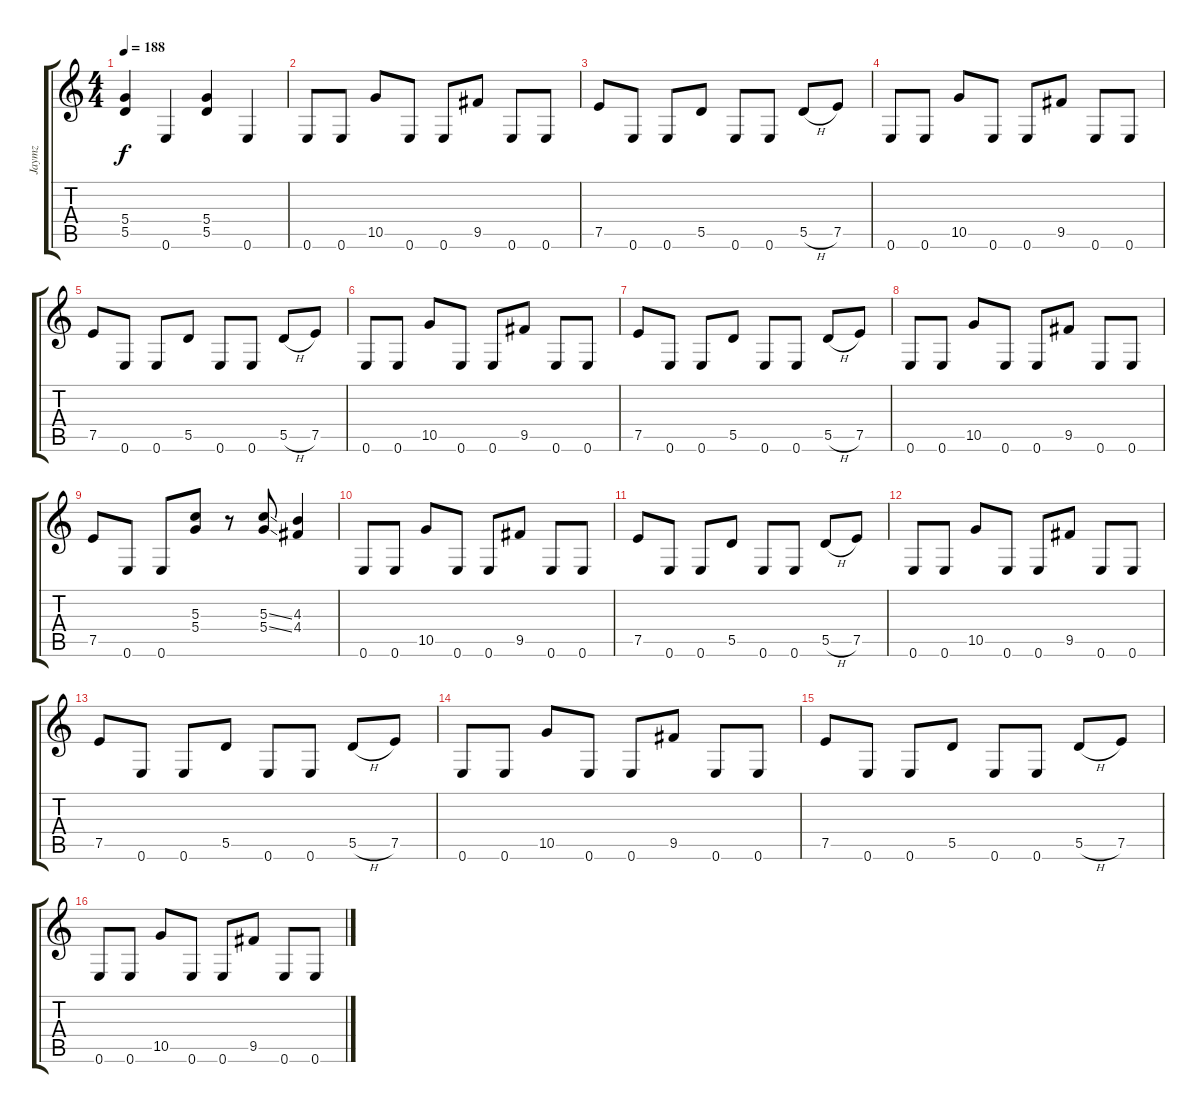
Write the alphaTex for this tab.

\track ("Jaymz" "Jaymz") {instrument distortionguitar}
\staff {score tabs}
\tuning (E4 B3 G3 D3 A2 E2) {hide}
\ts (4 4)
\tempo 188
\clef g2
\ks c
(5.4 5.5).4{dy f} 0.6.4 (5.4 5.5).4 0.6.4 |
0.6.8 0.6.8 10.5.8 0.6.8 0.6.8 9.5.8 0.6.8 0.6.8 |
7.5.8 0.6.8 0.6.8 5.5.8 0.6.8 0.6.8 5.5{h}.8 7.5.8 |
0.6.8 0.6.8 10.5.8 0.6.8 0.6.8 9.5.8 0.6.8 0.6.8 |
7.5.8 0.6.8 0.6.8 5.5.8 0.6.8 0.6.8 5.5{h}.8 7.5.8 |
0.6.8 0.6.8 10.5.8 0.6.8 0.6.8 9.5.8 0.6.8 0.6.8 |
7.5.8 0.6.8 0.6.8 5.5.8 0.6.8 0.6.8 5.5{h}.8 7.5.8 |
0.6.8 0.6.8 10.5.8 0.6.8 0.6.8 9.5.8 0.6.8 0.6.8 |
7.5.8 0.6.8 0.6.8 (5.3 5.4).8 r.8 (5.3{ss} 5.4{ss}).8 (4.3 4.4).4 |
0.6.8 0.6.8 10.5.8 0.6.8 0.6.8 9.5.8 0.6.8 0.6.8 |
7.5.8 0.6.8 0.6.8 5.5.8 0.6.8 0.6.8 5.5{h}.8 7.5.8 |
0.6.8 0.6.8 10.5.8 0.6.8 0.6.8 9.5.8 0.6.8 0.6.8 |
7.5.8 0.6.8 0.6.8 5.5.8 0.6.8 0.6.8 5.5{h}.8 7.5.8 |
0.6.8 0.6.8 10.5.8 0.6.8 0.6.8 9.5.8 0.6.8 0.6.8 |
7.5.8 0.6.8 0.6.8 5.5.8 0.6.8 0.6.8 5.5{h}.8 7.5.8 |
0.6.8 0.6.8 10.5.8 0.6.8 0.6.8 9.5.8 0.6.8 0.6.8
